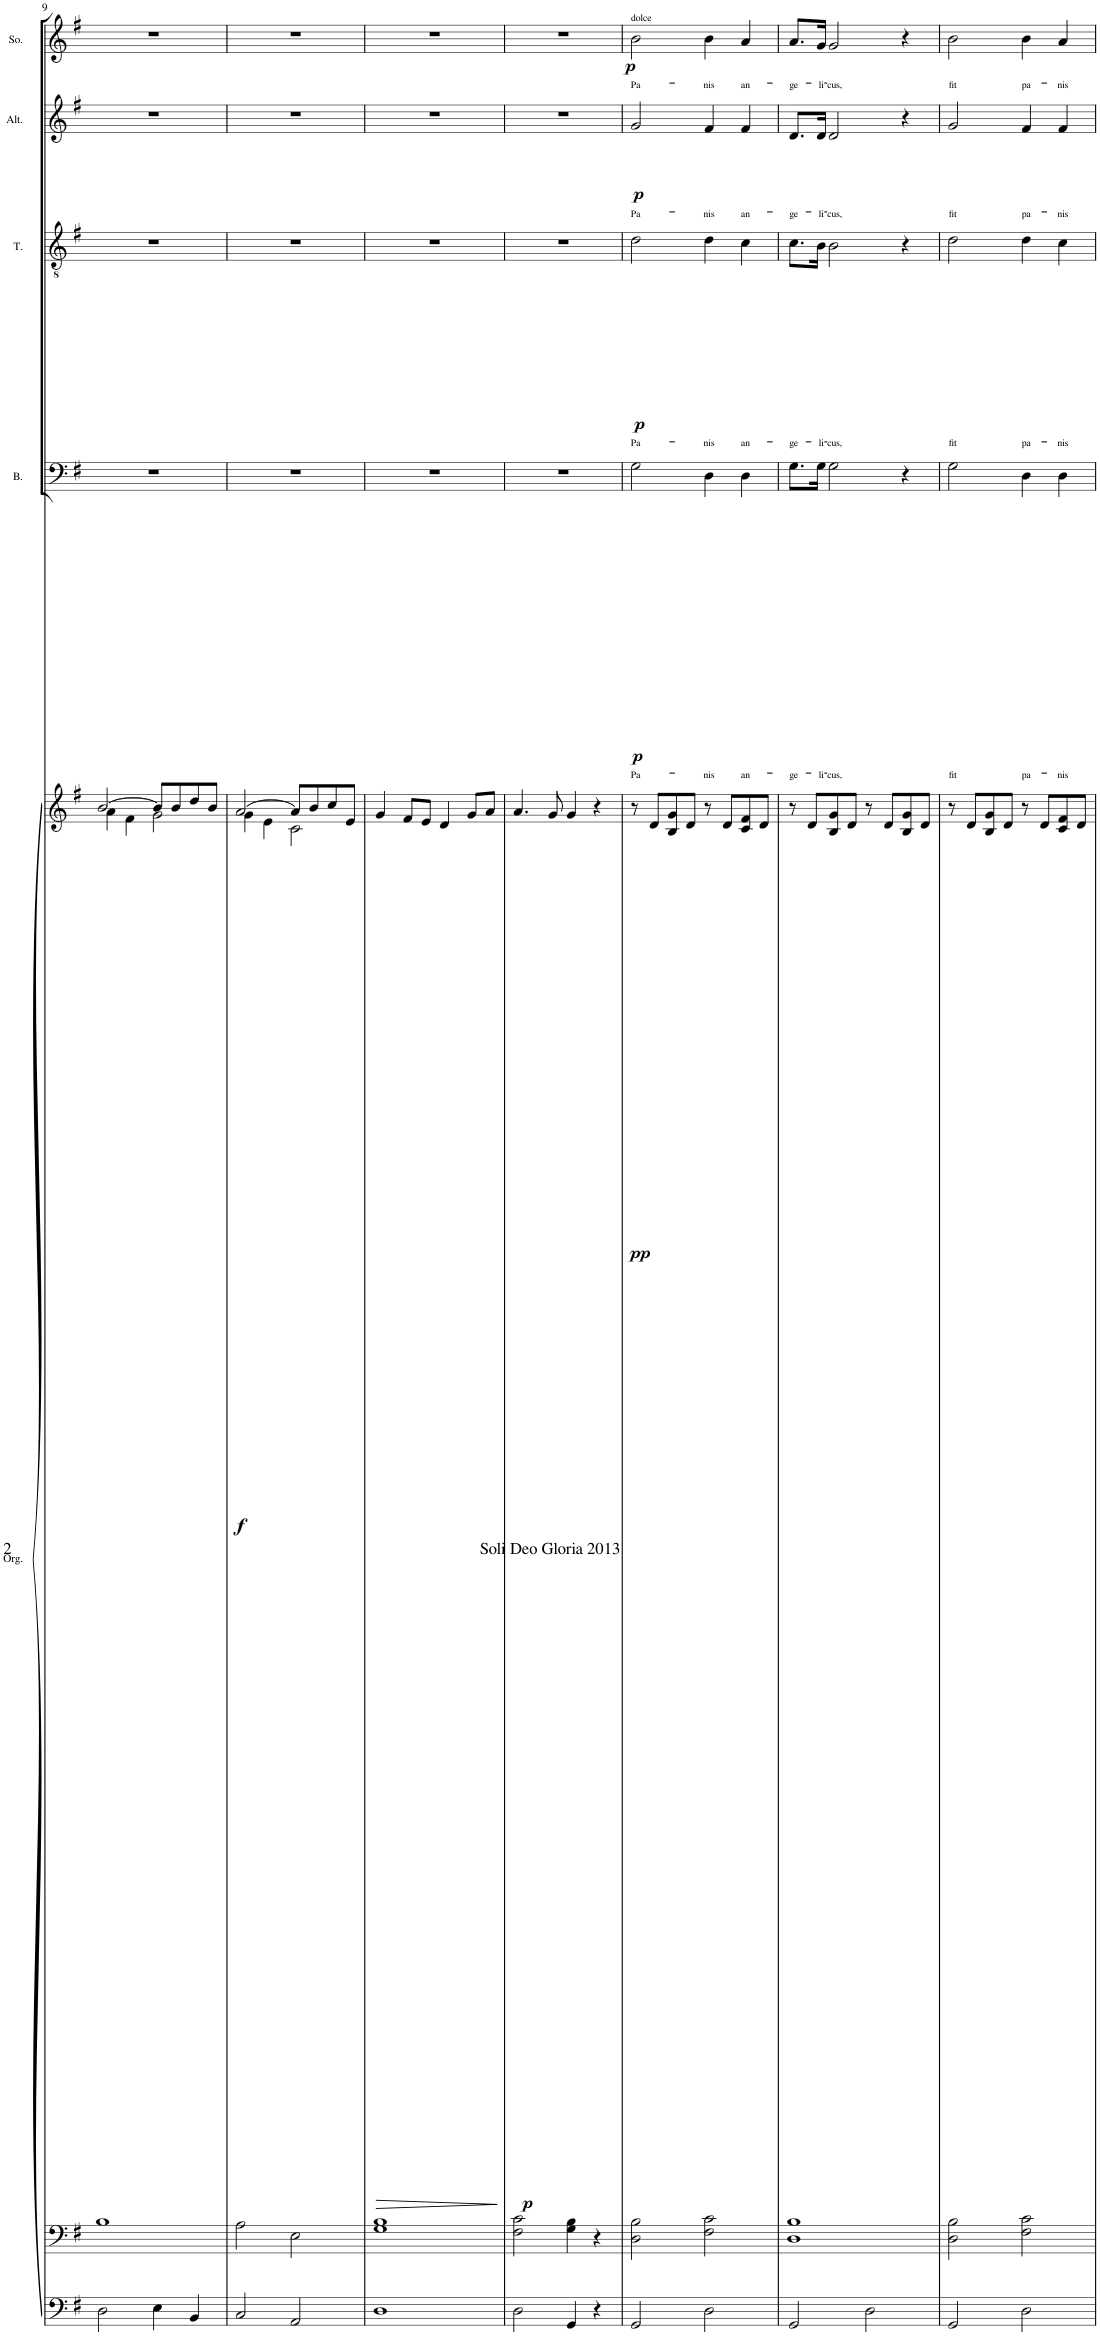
**kern	**kern	**kern	**dynam	**kern	**text	**dynam	**kern	**text	**dynam	**kern	**text	**dynam	**kern	**text	**dynam
*part5	*part5	*part5	*part5	*part4	*part4	*part4	*part3	*part3	*part3	*part2	*part2	*part2	*part1	*part1	*part1
*staff7	*staff6	*staff5	*staff5/6/7	*staff4	*staff4	*staff4	*staff3	*staff3	*staff3	*staff2	*staff2	*staff2	*staff1	*staff1	*staff1
*I"Orgue	*	*	*	*I"Basse	*	*	*I"Ténor	*	*	*I"Alto	*	*	*I"Soprano	*	*
*I'Org.	*	*	*	*I'B.	*	*	*I'T.	*	*	*I'Alt.	*	*	*I'So.	*	*
!!LO:PB:g=z
*clefF4	*clefF4	*clefG2	*	*clefF4	*	*	*clefGv2	*	*	*clefG2	*	*	*clefG2	*	*
*k[f#]	*k[f#]	*k[f#]	*	*k[f#]	*	*	*k[f#]	*	*	*k[f#]	*	*	*k[f#]	*	*
*M4/4	*M4/4	*M4/4	*	*M4/4	*	*	*M4/4	*	*	*M4/4	*	*	*M4/4	*	*
=9	=9	=9	=9	=9	=9	=9	=9	=9	=9	=9	=9	=9	=9	=9	=9
*	*	*^	*	*	*	*	*	*	*	*	*	*	*	*	*
2D\	1B	[2b/	4a\	.	1r	.	.	1r	.	.	1r	.	.	1r	.	.
.	.	.	4f#\	.	.	.	.	.	.	.	.	.	.	.	.	.
4E\	.	8b/L]	2g\	.	.	.	.	.	.	.	.	.	.	.	.	.
.	.	8b/	.	.	.	.	.	.	.	.	.	.	.	.	.	.
4BB/	.	8dd/	.	.	.	.	.	.	.	.	.	.	.	.	.	.
.	.	8b/J	.	.	.	.	.	.	.	.	.	.	.	.	.	.
=10	=10	=10	=10	=10	=10	=10	=10	=10	=10	=10	=10	=10	=10	=10	=10	=10
!	!	!	!	!LO:DY:b	!	!	!	!	!	!	!	!	!	!	!	!
2C/	2A\	[2a/	4g\	f	1r	.	.	1r	.	.	1r	.	.	1r	.	.
.	.	.	4e\	.	.	.	.	.	.	.	.	.	.	.	.	.
2AA/	2E\	8a/L]	2c\	.	.	.	.	.	.	.	.	.	.	.	.	.
.	.	8b/	.	.	.	.	.	.	.	.	.	.	.	.	.	.
.	.	8cc/	.	.	.	.	.	.	.	.	.	.	.	.	.	.
.	.	8e/J	.	.	.	.	.	.	.	.	.	.	.	.	.	.
*	*	*v	*v	*	*	*	*	*	*	*	*	*	*	*	*	*
=11	=11	=11	=11	=11	=11	=11	=11	=11	=11	=11	=11	=11	=11	=11	=11
!	!	!	!LO:HP:b	!	!	!	!	!	!	!	!	!	!	!	!
1D	1G 1B	4g/	>	1r	.	.	1r	.	.	1r	.	.	1r	.	.
.	.	8f#/L	.	.	.	.	.	.	.	.	.	.	.	.	.
.	.	8e/J	.	.	.	.	.	.	.	.	.	.	.	.	.
.	.	4d/	.	.	.	.	.	.	.	.	.	.	.	.	.
.	.	8g/L	.	.	.	.	.	.	.	.	.	.	.	.	.
.	.	8a/J	.	.	.	.	.	.	.	.	.	.	.	.	.
.	.	.	]	.	.	.	.	.	.	.	.	.	.	.	.
=12	=12	=12	=12	=12	=12	=12	=12	=12	=12	=12	=12	=12	=12	=12	=12
!	!	!	!LO:DY:b	!	!	!	!	!	!	!	!	!	!	!	!
2D\	2F#\ 2c\	4.a/	p	1r	.	.	1r	.	.	1r	.	.	1r	.	.
.	.	8g/	.	.	.	.	.	.	.	.	.	.	.	.	.
4GG/	4G\ 4B\	4g/	.	.	.	.	.	.	.	.	.	.	.	.	.
4r	4r	4r	.	.	.	.	.	.	.	.	.	.	.	.	.
=13	=13	=13	=13	=13	=13	=13	=13	=13	=13	=13	=13	=13	=13	=13	=13
!	!	!	!	!	!	!	!	!	!	!	!	!	!LO:TX:a:t=dolce	!	!
!	!	!	!LO:DY:b	!	!LO:LY:b	!LO:DY:b	!	!LO:LY:b	!LO:DY:b	!	!LO:LY:b	!LO:DY:b	!	!LO:LY:b	!LO:DY:b
2GG/	2D\ 2B\	8r	pp	2G\	Pa-	p	2d\	Pa-	p	2g/	Pa-	p	2b\	Pa-	p
.	.	8d/L	.	.	.	.	.	.	.	.	.	.	.	.	.
.	.	8B/ 8g/	.	.	.	.	.	.	.	.	.	.	.	.	.
.	.	8d/J	.	.	.	.	.	.	.	.	.	.	.	.	.
!	!	!	!	!	!LO:LY:b	!	!	!LO:LY:b	!	!	!LO:LY:b	!	!	!LO:LY:b	!
2D\	2F#\ 2c\	8r	.	4D\	-nis	.	4d\	-nis	.	4f#/	-nis	.	4b\	-nis	.
.	.	8d/L	.	.	.	.	.	.	.	.	.	.	.	.	.
!	!	!	!	!	!LO:LY:b	!	!	!LO:LY:b	!	!	!LO:LY:b	!	!	!LO:LY:b	!
.	.	8c/ 8f#/	.	4D\	an-	.	4c\	an-	.	4f#/	an-	.	4a/	an-	.
.	.	8d/J	.	.	.	.	.	.	.	.	.	.	.	.	.
=14	=14	=14	=14	=14	=14	=14	=14	=14	=14	=14	=14	=14	=14	=14	=14
!	!	!	!	!	!LO:LY:b	!	!	!LO:LY:b	!	!	!LO:LY:b	!	!	!LO:LY:b	!
2GG/	1D 1B	8r	.	8.G\L	-ge-	.	8.c\L	-ge-	.	8.d/L	-ge-	.	8.a/L	-ge-	.
.	.	8d/L	.	.	.	.	.	.	.	.	.	.	.	.	.
!	!	!	!	!	!LO:LY:b	!	!	!LO:LY:b	!	!	!LO:LY:b	!	!	!LO:LY:b	!
.	.	.	.	16G\Jk	-li-	.	16B\Jk	-li-	.	16d/Jk	-li-	.	16g/Jk	-li-	.
!	!	!	!	!	!LO:LY:b	!	!	!LO:LY:b	!	!	!LO:LY:b	!	!	!LO:LY:b	!
.	.	8B/ 8g/	.	2G\	-cus,	.	2B\	-cus,	.	2d/	-cus,	.	2g/	-cus,	.
.	.	8d/J	.	.	.	.	.	.	.	.	.	.	.	.	.
2D\	.	8r	.	.	.	.	.	.	.	.	.	.	.	.	.
.	.	8d/L	.	.	.	.	.	.	.	.	.	.	.	.	.
.	.	8B/ 8g/	.	4r	.	.	4r	.	.	4r	.	.	4r	.	.
.	.	8d/J	.	.	.	.	.	.	.	.	.	.	.	.	.
=15	=15	=15	=15	=15	=15	=15	=15	=15	=15	=15	=15	=15	=15	=15	=15
!	!	!	!	!	!LO:LY:b	!	!	!LO:LY:b	!	!	!LO:LY:b	!	!	!LO:LY:b	!
2GG/	2D\ 2B\	8r	.	2G\	fit	.	2d\	fit	.	2g/	fit	.	2b\	fit	.
.	.	8d/L	.	.	.	.	.	.	.	.	.	.	.	.	.
.	.	8B/ 8g/	.	.	.	.	.	.	.	.	.	.	.	.	.
.	.	8d/J	.	.	.	.	.	.	.	.	.	.	.	.	.
!	!	!	!	!	!LO:LY:b	!	!	!LO:LY:b	!	!	!LO:LY:b	!	!	!LO:LY:b	!
2D\	2F#\ 2c\	8r	.	4D\	pa-	.	4d\	pa-	.	4f#/	pa-	.	4b\	pa-	.
.	.	8d/L	.	.	.	.	.	.	.	.	.	.	.	.	.
!	!	!	!	!	!LO:LY:b	!	!	!LO:LY:b	!	!	!LO:LY:b	!	!	!LO:LY:b	!
.	.	8c/ 8f#/	.	4D\	-nis	.	4c\	-nis	.	4f#/	-nis	.	4a/	-nis	.
.	.	8d/J	.	.	.	.	.	.	.	.	.	.	.	.	.
=	=	=	=	=	=	=	=	=	=	=	=	=	=	=	=
*-	*-	*-	*-	*-	*-	*-	*-	*-	*-	*-	*-	*-	*-	*-	*-
